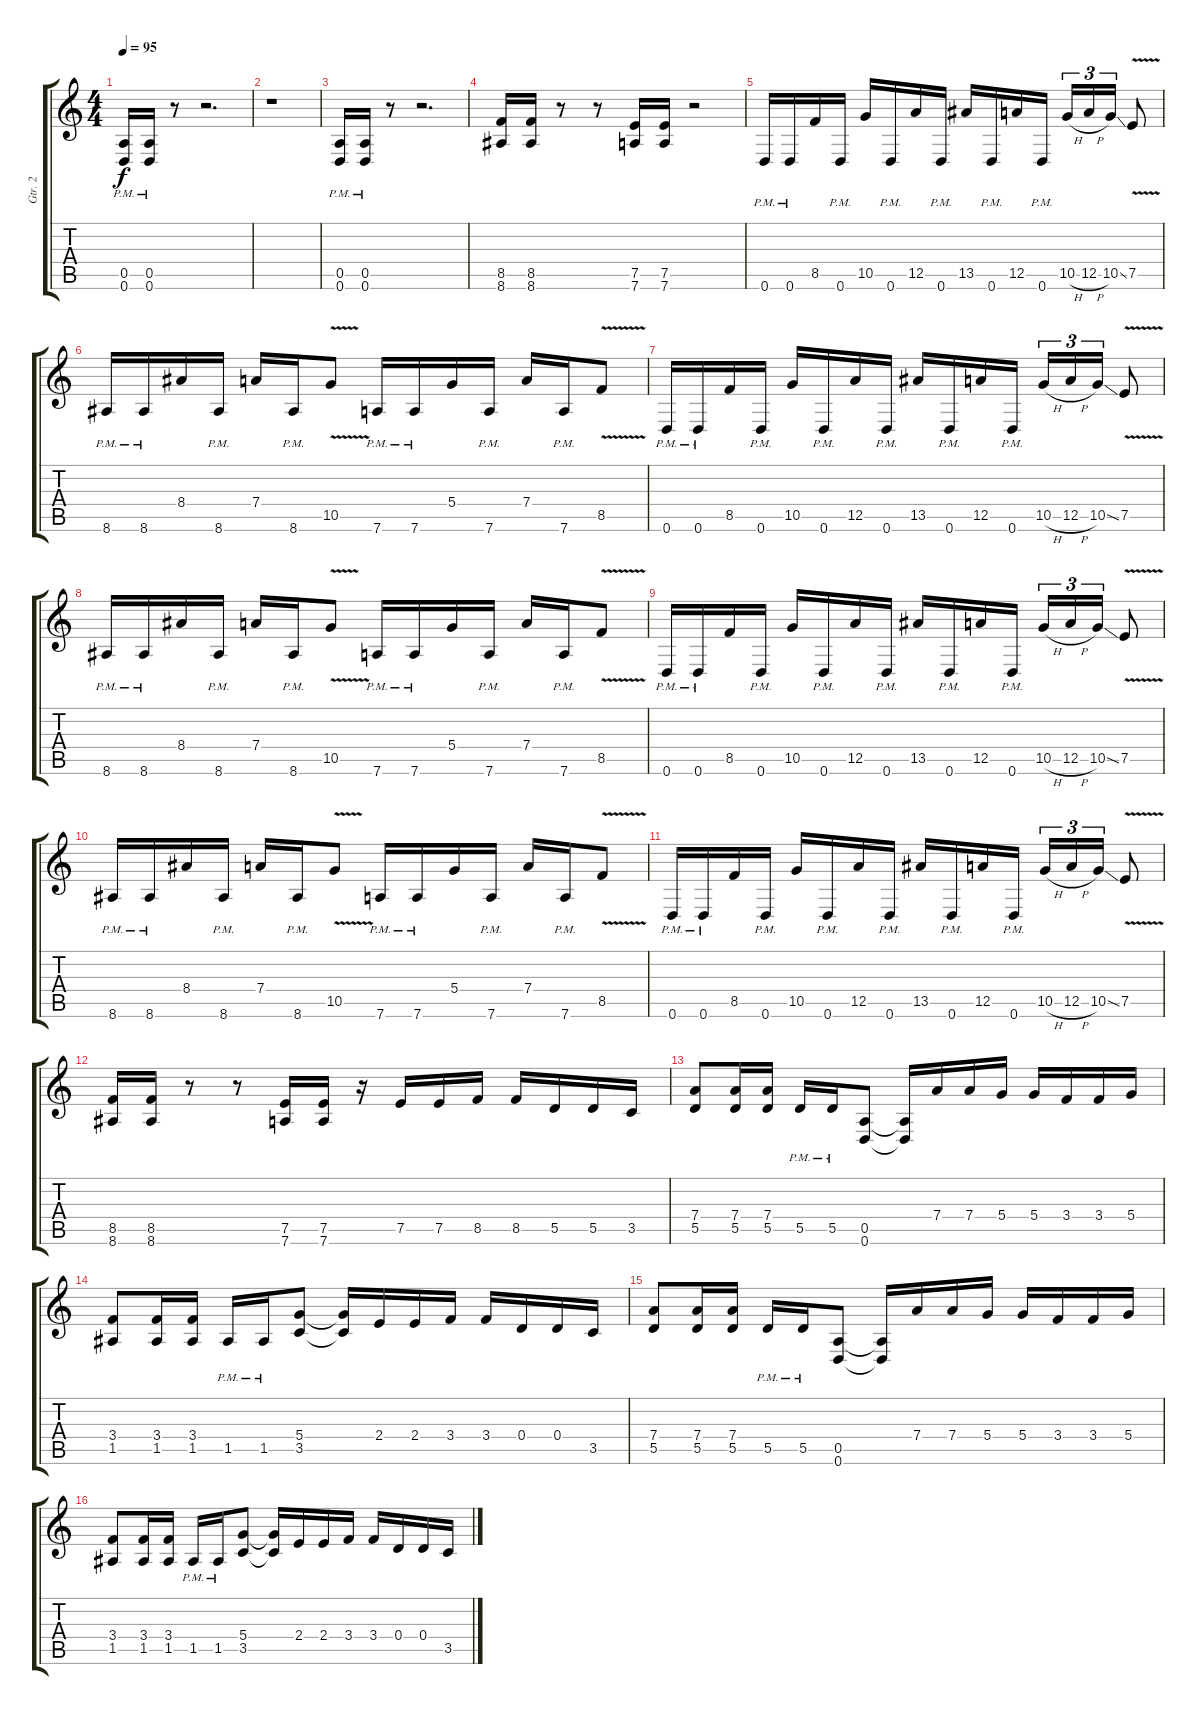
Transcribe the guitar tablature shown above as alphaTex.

\track ("Gtr. 2" "Gtr. 2") {instrument distortionguitar}
\staff {score tabs}
\tuning (E4 B3 G3 D3 A2 D2) {hide}
\ts (4 4)
\tempo 95
\clef g2
\ks c
(0.5{pm} 0.6{pm}).16{dy f instrument distortionguitar} (0.5{pm} 0.6{pm}).16 r.8 r.2{d} |
r.1 |
(0.5{pm} 0.6{pm}).16 (0.5{pm} 0.6{pm}).16 r.8 r.2{d} |
(8.5 8.6).16 (8.5 8.6).16 r.8 r.8 (7.5 7.6).16 (7.5 7.6).16 r.2 |
0.6{pm}.16 0.6{pm}.16 8.5.16 0.6{pm}.16 10.5.16 0.6{pm}.16 12.5.16 0.6{pm}.16 13.5.16 0.6{pm}.16 12.5.16 0.6{pm}.16 10.5{h}.16{tu (3 2)} 12.5{h}.16{tu (3 2)} 10.5{ss}.16{tu (3 2)} 7.5{v}.8 |
8.6{pm}.16 8.6{pm}.16 8.4.16 8.6{pm}.16 7.4.16 8.6{pm}.16 10.5{v}.8 7.6{pm}.16 7.6{pm}.16 5.4.16 7.6{pm}.16 7.4.16 7.6{pm}.16 8.5{v}.8 |
0.6{pm}.16 0.6{pm}.16 8.5.16 0.6{pm}.16 10.5.16 0.6{pm}.16 12.5.16 0.6{pm}.16 13.5.16 0.6{pm}.16 12.5.16 0.6{pm}.16 10.5{h}.16{tu (3 2)} 12.5{h}.16{tu (3 2)} 10.5{ss}.16{tu (3 2)} 7.5{v}.8 |
8.6{pm}.16 8.6{pm}.16 8.4.16 8.6{pm}.16 7.4.16 8.6{pm}.16 10.5{v}.8 7.6{pm}.16 7.6{pm}.16 5.4.16 7.6{pm}.16 7.4.16 7.6{pm}.16 8.5{v}.8 |
0.6{pm}.16 0.6{pm}.16 8.5.16 0.6{pm}.16 10.5.16 0.6{pm}.16 12.5.16 0.6{pm}.16 13.5.16 0.6{pm}.16 12.5.16 0.6{pm}.16 10.5{h}.16{tu (3 2)} 12.5{h}.16{tu (3 2)} 10.5{ss}.16{tu (3 2)} 7.5{v}.8 |
8.6{pm}.16 8.6{pm}.16 8.4.16 8.6{pm}.16 7.4.16 8.6{pm}.16 10.5{v}.8 7.6{pm}.16 7.6{pm}.16 5.4.16 7.6{pm}.16 7.4.16 7.6{pm}.16 8.5{v}.8 |
0.6{pm}.16 0.6{pm}.16 8.5.16 0.6{pm}.16 10.5.16 0.6{pm}.16 12.5.16 0.6{pm}.16 13.5.16 0.6{pm}.16 12.5.16 0.6{pm}.16 10.5{h}.16{tu (3 2)} 12.5{h}.16{tu (3 2)} 10.5{ss}.16{tu (3 2)} 7.5{v}.8 |
(8.5 8.6).16 (8.5 8.6).16 r.8 r.8 (7.5 7.6).16 (7.5 7.6).16 r.16 7.5.16 7.5.16 8.5.16 8.5.16 5.5.16 5.5.16 3.5.16 |
(7.4 5.5).8 (7.4 5.5).16 (7.4 5.5).16 5.5{pm}.16 5.5{pm}.16 (0.5 0.6).8 (0.5{t} 0.6{t}).16 7.4.16 7.4.16 5.4.16 5.4.16 3.4.16 3.4.16 5.4.16 |
(3.4 1.5).8 (3.4 1.5).16 (3.4 1.5).16 1.5{pm}.16 1.5{pm}.16 (5.4 3.5).8 (5.4{t} 3.5{t}).16 2.4.16 2.4.16 3.4.16 3.4.16 0.4.16 0.4.16 3.5.16 |
(7.4 5.5).8 (7.4 5.5).16 (7.4 5.5).16 5.5{pm}.16 5.5{pm}.16 (0.5 0.6).8 (0.5{t} 0.6{t}).16 7.4.16 7.4.16 5.4.16 5.4.16 3.4.16 3.4.16 5.4.16 |
(3.4 1.5).8 (3.4 1.5).16 (3.4 1.5).16 1.5{pm}.16 1.5{pm}.16 (5.4 3.5).8 (5.4{t} 3.5{t}).16 2.4.16 2.4.16 3.4.16 3.4.16 0.4.16 0.4.16 3.5.16
